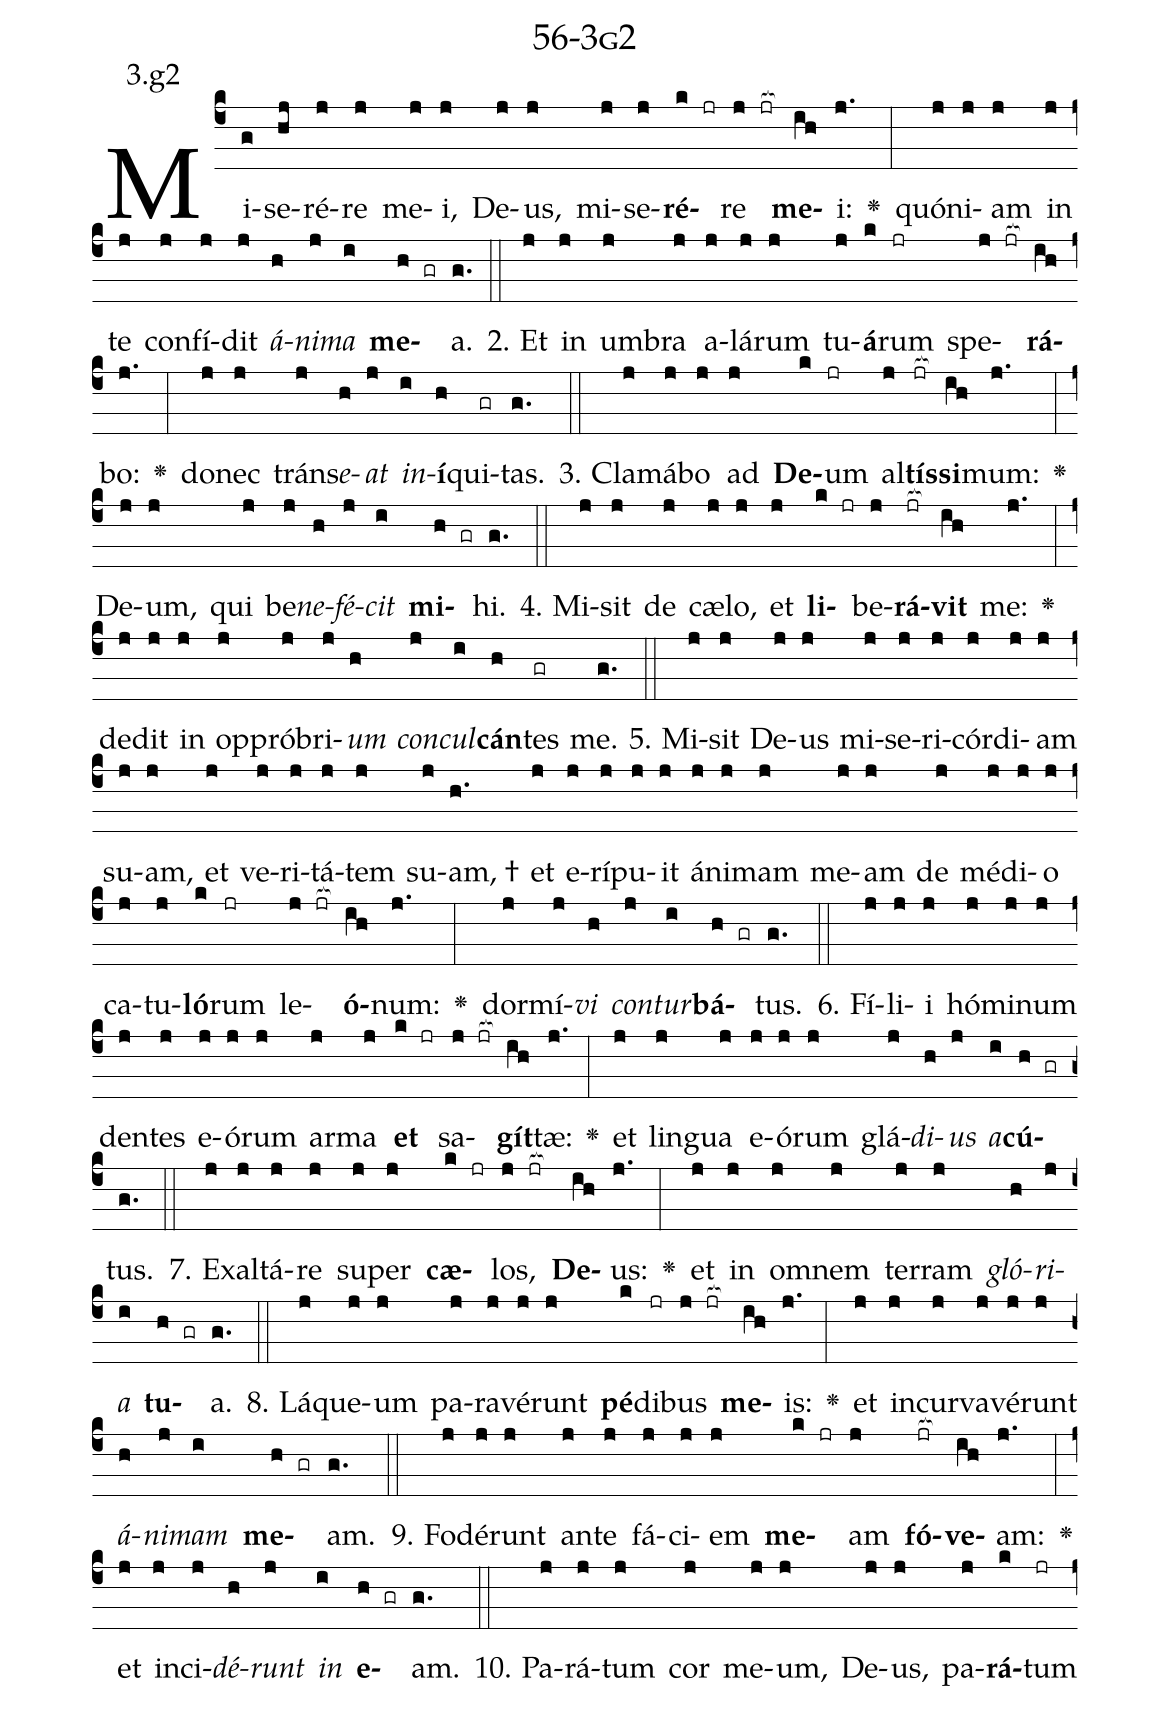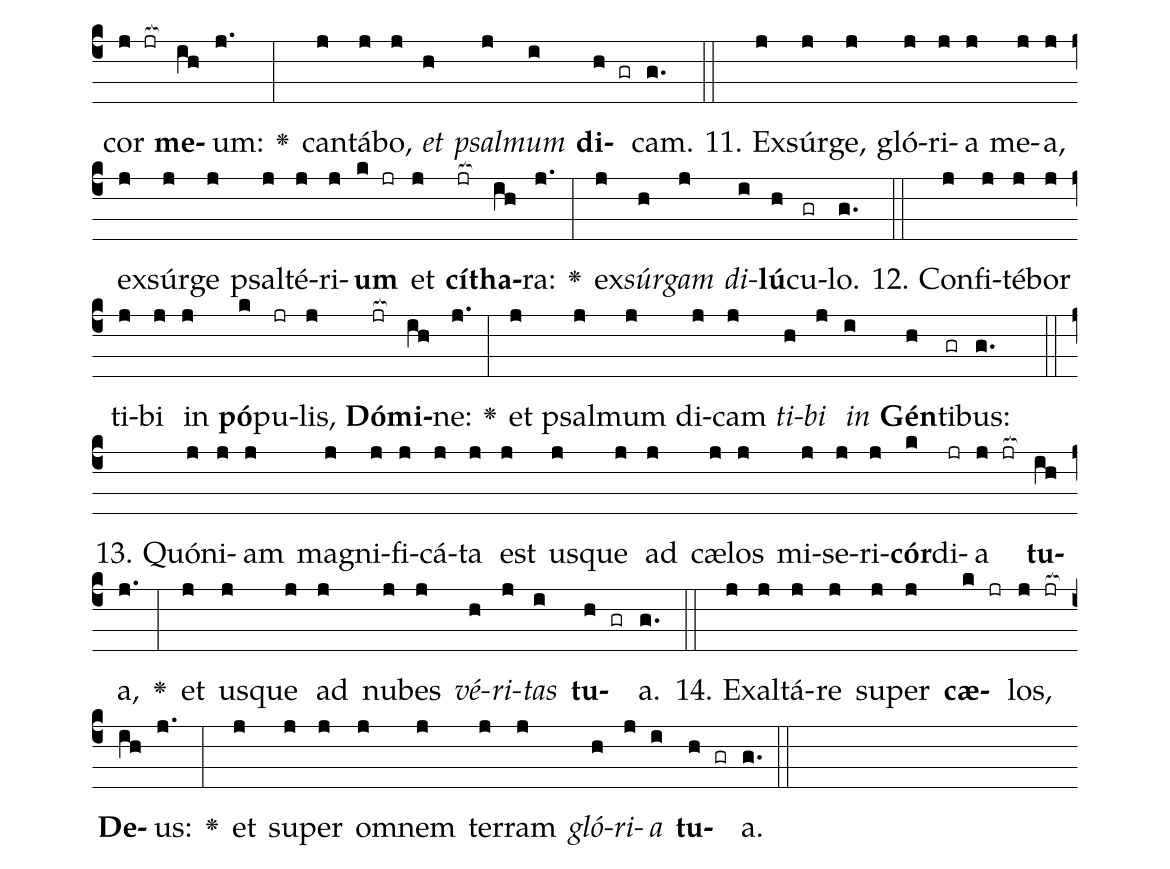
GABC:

name: 56-3g2;
annotation: 3.g2;
%%
(c4)Mi(g)se(hj)ré(j)re(j) me(j)i,(j) De(j)us,(j) mi(j)se(j)<b>ré</b>(k jr)re(j jr[ocb:1{]) <b>me</b>(ih[ocb:0}])i:(j.) <v>\greheightstar</v>(:) quón(j)i(j)am(j) in(j) te(j) con(j)fí(j)dit(j) <i>á</i>(h)<i>ni</i>(j)<i>ma</i>(i) <b>me</b>(h gr)a.(g.) (::)
2. Et(j) in(j) um(j)bra(j) a(j)lá(j)rum(j) tu(j)<b>á</b>(k)rum(jr) spe(j jr[ocb:1{])<b>rá</b>(ih[ocb:0}])bo:(j.) <v>\greheightstar</v>(:) do(j)nec(j) tráns(j)<i>e</i>(h)<i>at</i>(j) <i>in</i>(i)<b>í</b>(h)qui(gr)tas.(g.) (::)
3. Cla(j)má(j)bo(j) ad(j) <b>De</b>(k)um(jr) al(j)<b>tís</b>(jr[ocb:1{])<b>si</b>(ih[ocb:0}])mum:(j.) <v>\greheightstar</v>(:) De(j)um,(j) qui(j) be(j)<i>ne</i>(h)<i>fé</i>(j)<i>cit</i>(i) <b>mi</b>(h gr)hi.(g.) (::)
4. Mi(j)sit(j) de(j) cæ(j)lo,(j) et(j) <b>li</b>(k jr)be(j)<b>rá</b>(jr[ocb:1{])<b>vit</b>(ih[ocb:0}]) me:(j.) <v>\greheightstar</v>(:) de(j)dit(j) in(j) op(j)pró(j)bri(j)<i>um</i>(h) <i>con</i>(j)<i>cul</i>(i)<b>cán</b>(h)tes(gr) me.(g.) (::)
5. Mi(j)sit(j) De(j)us(j) mi(j)se(j)ri(j)cór(j)di(j)am(j) su(j)am,(j) et(j) ve(j)ri(j)tá(j)tem(j) su(j)am, †(h.) et(j) e(j)rí(j)pu(j)it(j) á(j)ni(j)mam(j) me(j)am(j) de(j) mé(j)di(j)o(j) ca(j)tu(j)<b>ló</b>(k)rum(jr) le(j jr[ocb:1{])<b>ó</b>(ih[ocb:0}])num:(j.) <v>\greheightstar</v>(:) dor(j)mí(j)<i>vi</i>(h) <i>con</i>(j)<i>tur</i>(i)<b>bá</b>(h gr)tus.(g.) (::)
6. Fí(j)li(j)i(j) hó(j)mi(j)num(j) den(j)tes(j) e(j)ó(j)rum(j) ar(j)ma(j) <b>et</b>(k jr) sa(j jr[ocb:1{])<b>gít</b>(ih[ocb:0}])tæ:(j.) <v>\greheightstar</v>(:) et(j) lin(j)gua(j) e(j)ó(j)rum(j) glá(j)<i>di</i>(h)<i>us</i>(j) <i>a</i>(i)<b>cú</b>(h gr)tus.(g.) (::)
7. Ex(j)al(j)tá(j)re(j) su(j)per(j) <b>cæ</b>(k jr)los,(j jr[ocb:1{]) <b>De</b>(ih[ocb:0}])us:(j.) <v>\greheightstar</v>(:) et(j) in(j) om(j)nem(j) ter(j)ram(j) <i>gló</i>(h)<i>ri</i>(j)<i>a</i>(i) <b>tu</b>(h gr)a.(g.) (::)
8. Lá(j)que(j)um(j) pa(j)ra(j)vé(j)runt(j) <b>pé</b>(k)di(jr)bus(j jr[ocb:1{]) <b>me</b>(ih[ocb:0}])is:(j.) <v>\greheightstar</v>(:) et(j) in(j)cur(j)va(j)vé(j)runt(j) <i>á</i>(h)<i>ni</i>(j)<i>mam</i>(i) <b>me</b>(h gr)am.(g.) (::)
9. Fo(j)dé(j)runt(j) an(j)te(j) fá(j)ci(j)em(j) <b>me</b>(k jr)am(j) <b>fó</b>(jr[ocb:1{])<b>ve</b>(ih[ocb:0}])am:(j.) <v>\greheightstar</v>(:) et(j) in(j)ci(j)<i>dé</i>(h)<i>runt</i>(j) <i>in</i>(i) <b>e</b>(h gr)am.(g.) (::)
10. Pa(j)rá(j)tum(j) cor(j) me(j)um,(j) De(j)us,(j) pa(j)<b>rá</b>(k)tum(jr) cor(j jr[ocb:1{]) <b>me</b>(ih[ocb:0}])um:(j.) <v>\greheightstar</v>(:) can(j)tá(j)bo,(j) <i>et</i>(h) <i>psal</i>(j)<i>mum</i>(i) <b>di</b>(h gr)cam.(g.) (::)
11. Ex(j)súr(j)ge,(j) gló(j)ri(j)a(j) me(j)a,(j) ex(j)súr(j)ge(j) psal(j)té(j)ri(j)<b>um</b>(k jr) et(j) <b>cí</b>(jr[ocb:1{])<b>tha</b>(ih[ocb:0}])ra:(j.) <v>\greheightstar</v>(:) ex(j)<i>súr</i>(h)<i>gam</i>(j) <i>di</i>(i)<b>lú</b>(h)cu(gr)lo.(g.) (::)
12. Con(j)fi(j)té(j)bor(j) ti(j)bi(j) in(j) <b>pó</b>(k)pu(jr)lis,(j) <b>Dó</b>(jr[ocb:1{])<b>mi</b>(ih[ocb:0}])ne:(j.) <v>\greheightstar</v>(:) et(j) psal(j)mum(j) di(j)cam(j) <i>ti</i>(h)<i>bi</i>(j) <i>in</i>(i) <b>Gén</b>(h)ti(gr)bus:(g.) (::)
13. Quón(j)i(j)am(j) ma(j)gni(j)fi(j)cá(j)ta(j) est(j) us(j)que(j) ad(j) cæ(j)los(j) mi(j)se(j)ri(j)<b>cór</b>(k)di(jr)a(j jr[ocb:1{]) <b>tu</b>(ih[ocb:0}])a,(j.) <v>\greheightstar</v>(:) et(j) us(j)que(j) ad(j) nu(j)bes(j) <i>vé</i>(h)<i>ri</i>(j)<i>tas</i>(i) <b>tu</b>(h gr)a.(g.) (::)
14. Ex(j)al(j)tá(j)re(j) su(j)per(j) <b>cæ</b>(k jr)los,(j jr[ocb:1{]) <b>De</b>(ih[ocb:0}])us:(j.) <v>\greheightstar</v>(:) et(j) su(j)per(j) om(j)nem(j) ter(j)ram(j) <i>gló</i>(h)<i>ri</i>(j)<i>a</i>(i) <b>tu</b>(h gr)a.(g.) (::)
